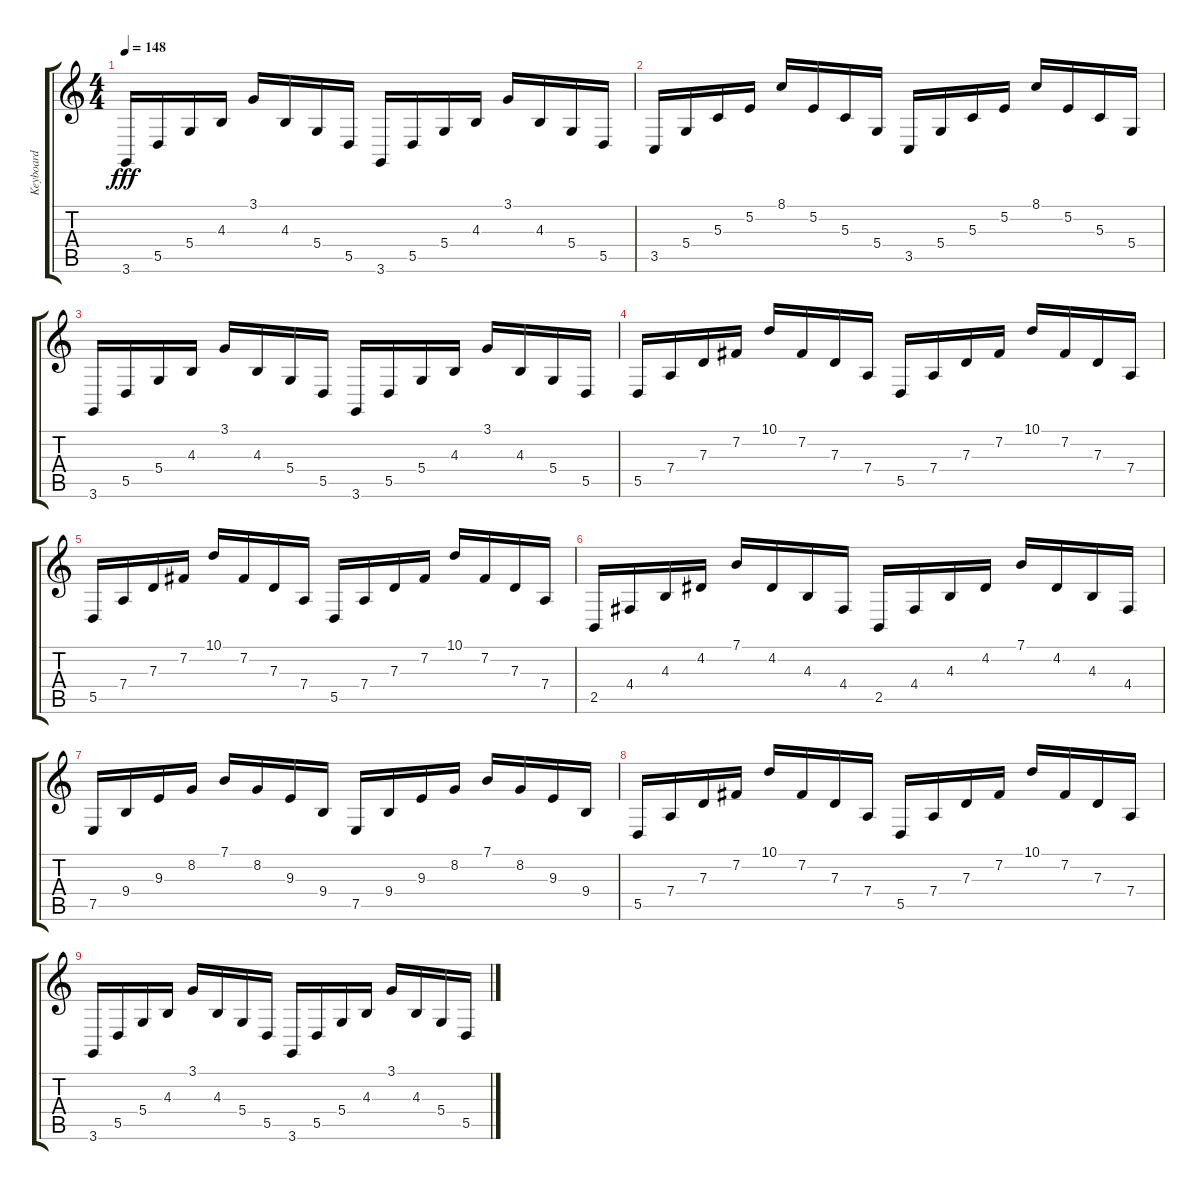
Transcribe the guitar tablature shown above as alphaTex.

\track ("Keyboard" "Keyboard") {instrument pad2warm}
\staff {score tabs}
\tuning (E4 B3 G3 D3 A2 E2) {hide}
\ts (4 4)
\tempo 148
\clef g2
\ks c
3.6.16{dy fff} 5.5.16 5.4.16 4.3.16 3.1.16 4.3.16 5.4.16 5.5.16 3.6.16 5.5.16 5.4.16 4.3.16 3.1.16 4.3.16 5.4.16 5.5.16 |
3.5.16 5.4.16 5.3.16 5.2.16 8.1.16 5.2.16 5.3.16 5.4.16 3.5.16 5.4.16 5.3.16 5.2.16 8.1.16 5.2.16 5.3.16 5.4.16 |
3.6.16 5.5.16 5.4.16 4.3.16 3.1.16 4.3.16 5.4.16 5.5.16 3.6.16 5.5.16 5.4.16 4.3.16 3.1.16 4.3.16 5.4.16 5.5.16 |
5.5.16 7.4.16 7.3.16 7.2.16 10.1.16 7.2.16 7.3.16 7.4.16 5.5.16 7.4.16 7.3.16 7.2.16 10.1.16 7.2.16 7.3.16 7.4.16 |
5.5.16 7.4.16 7.3.16 7.2.16 10.1.16 7.2.16 7.3.16 7.4.16 5.5.16 7.4.16 7.3.16 7.2.16 10.1.16 7.2.16 7.3.16 7.4.16 |
2.5.16 4.4.16 4.3.16 4.2.16 7.1.16 4.2.16 4.3.16 4.4.16 2.5.16 4.4.16 4.3.16 4.2.16 7.1.16 4.2.16 4.3.16 4.4.16 |
7.5.16 9.4.16 9.3.16 8.2.16 7.1.16 8.2.16 9.3.16 9.4.16 7.5.16 9.4.16 9.3.16 8.2.16 7.1.16 8.2.16 9.3.16 9.4.16 |
5.5.16 7.4.16 7.3.16 7.2.16 10.1.16 7.2.16 7.3.16 7.4.16 5.5.16 7.4.16 7.3.16 7.2.16 10.1.16 7.2.16 7.3.16 7.4.16 |
3.6.16 5.5.16 5.4.16 4.3.16 3.1.16 4.3.16 5.4.16 5.5.16 3.6.16 5.5.16 5.4.16 4.3.16 3.1.16 4.3.16 5.4.16 5.5.16
